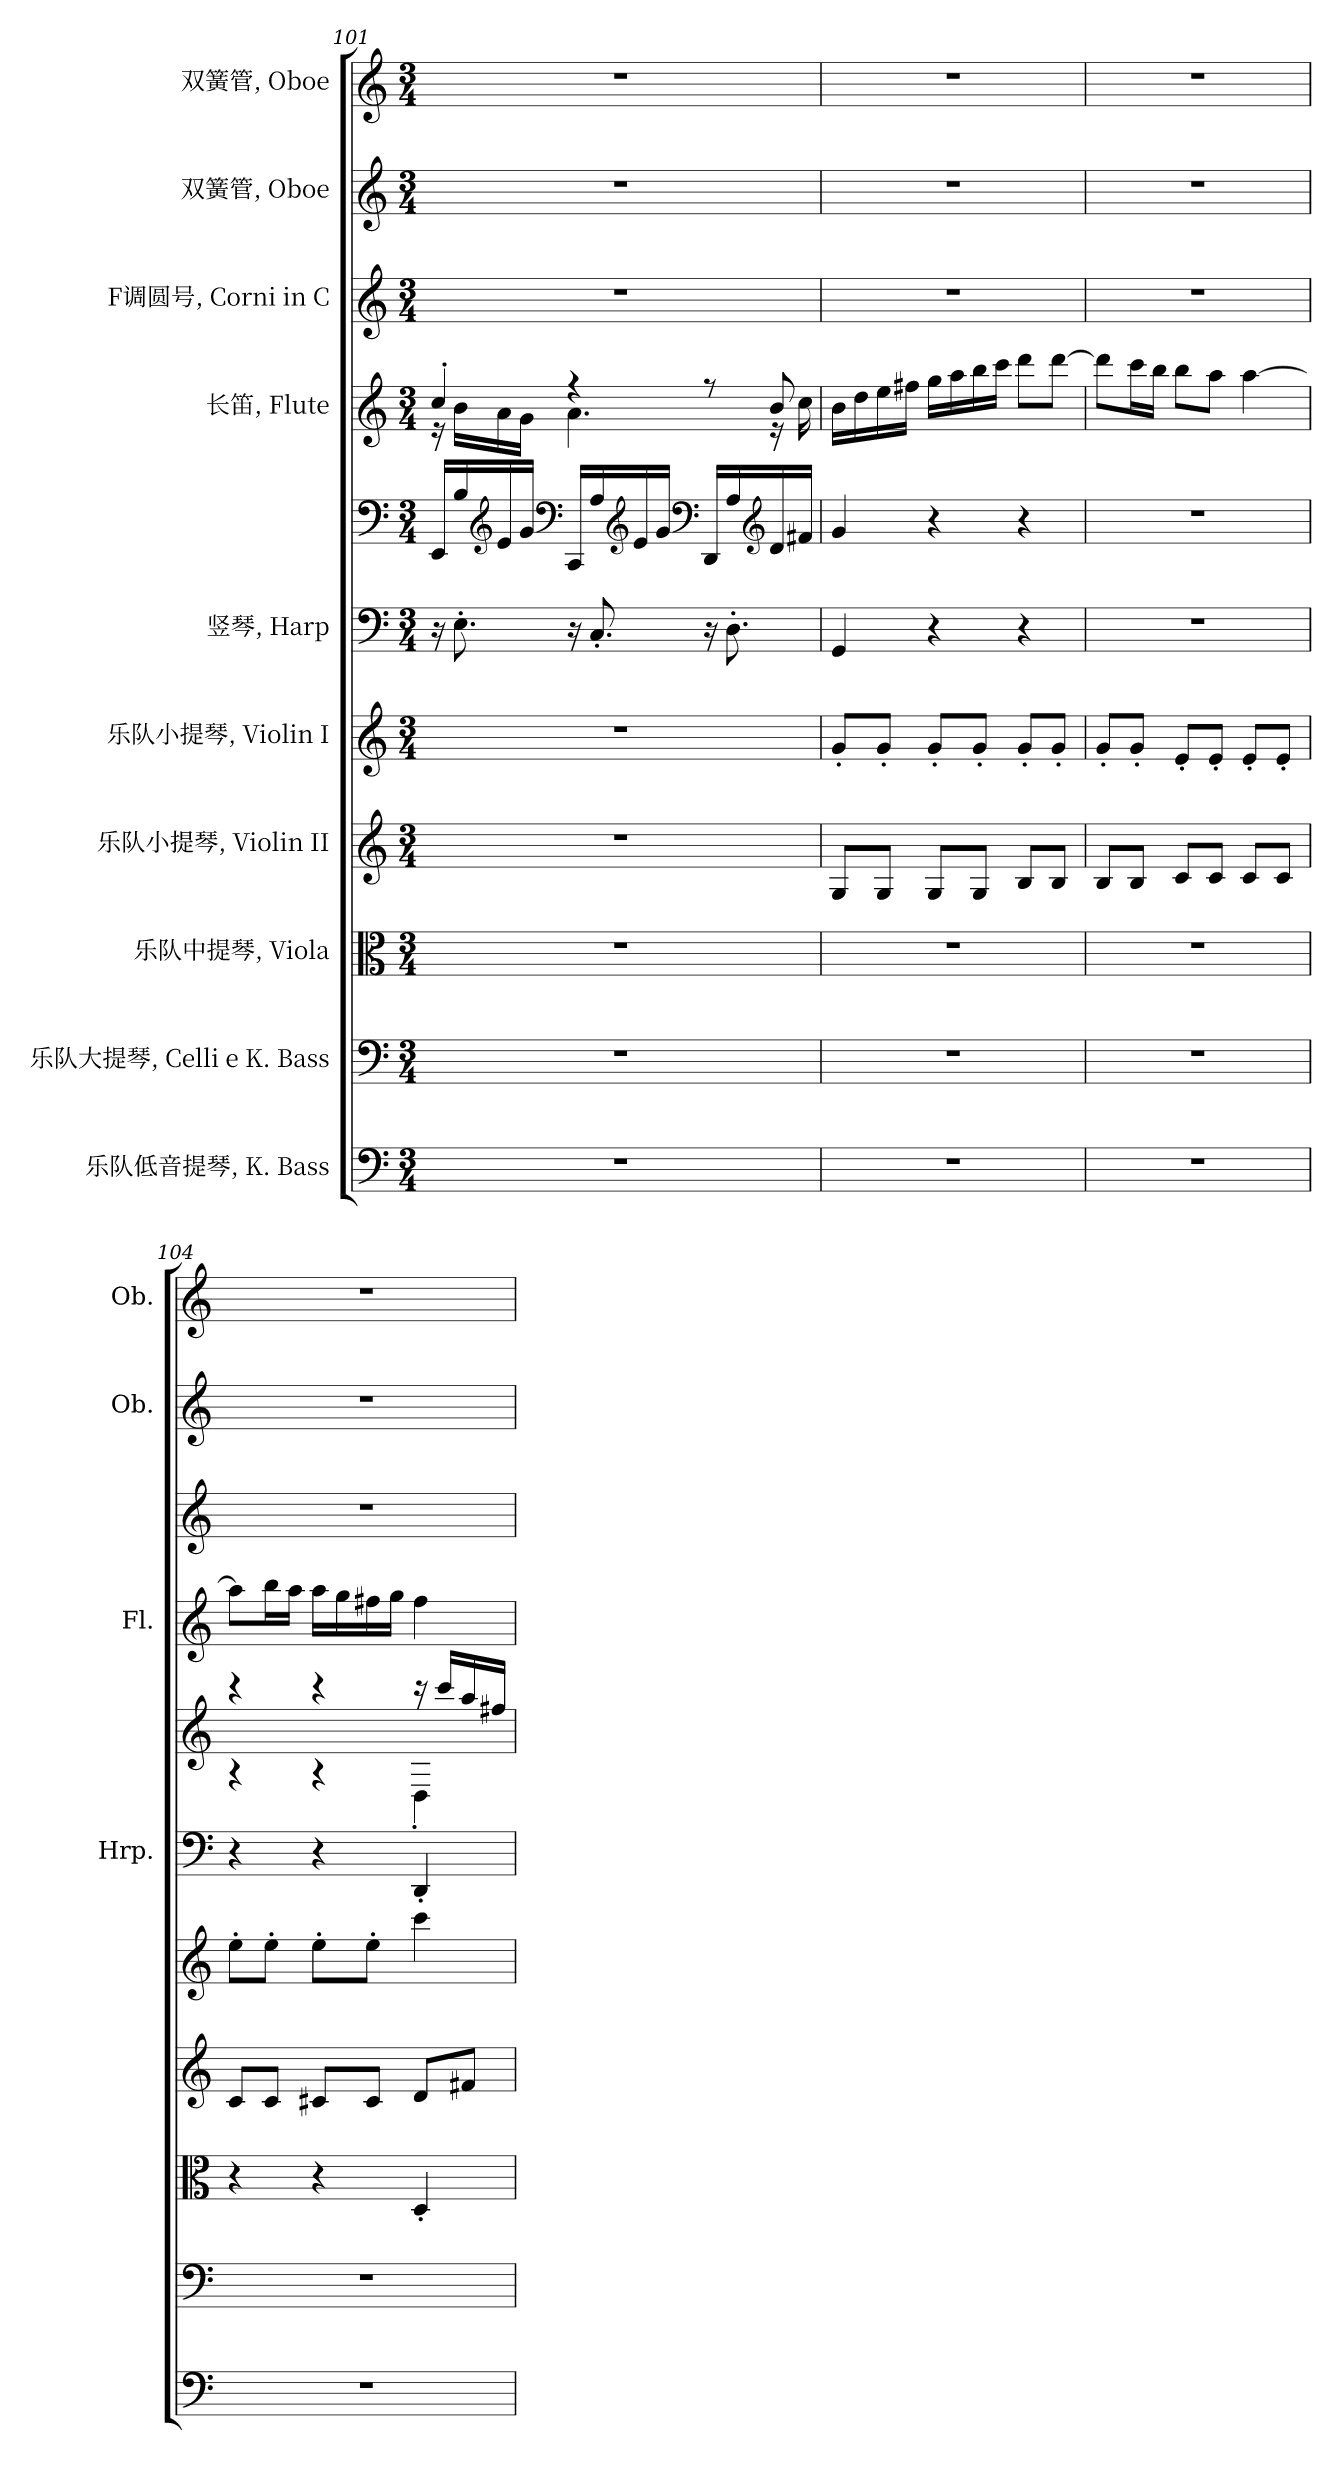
**kern	**kern	**kern	**kern	**kern	**kern	**kern	**kern	**kern	**kern	**kern
*part10	*part9	*part8	*part7	*part6	*part5	*part5	*part4	*part3	*part2	*part1
*staff11	*staff10	*staff9	*staff8	*staff7	*staff6	*staff5	*staff4	*staff3	*staff2	*staff1
*I"乐队低音提琴, K. Bass	*I"乐队大提琴, Celli e K. Bass	*I"乐队中提琴, Viola	*I"乐队小提琴, Violin II	*I"乐队小提琴, Violin I	*I"竖琴, Harp	*	*I"长笛, Flute	*I"F调圆号, Corni in C	*I"双簧管, Oboe	*I"双簧管, Oboe
*	*	*	*	*	*I'Hrp.	*	*I'Fl.	*	*I'Ob.	*I'Ob.
!!LO:PB:g=z
*clefF4	*clefF4	*clefC3	*clefG2	*clefG2	*clefF4	*clefF4	*clefG2	*clefG2	*clefG2	*clefG2
*ITrd7c12	*	*	*	*	*	*	*	*ITrd4c7	*	*
*k[]	*k[]	*k[]	*k[]	*k[]	*k[]	*k[]	*k[]	*k[b-]	*k[]	*k[]
*M3/4	*M3/4	*M3/4	*M3/4	*M3/4	*M3/4	*M3/4	*M3/4	*M3/4	*M3/4	*M3/4
=101	=101	=101	=101	=101	=101	=101	=101	=101	=101	=101
*	*	*	*	*	*	*	*^	*	*	*
2.r	2.r	2.r	2.r	2.r	16r	16EE/LL	4cc'/	16r	2.r	2.r	2.r
.	.	.	.	.	8.E'\	16B/	.	16b\LL	.	.	.
*	*	*	*	*	*	*clefG2	*	*	*	*	*
.	.	.	.	.	.	16e/	.	16a\	.	.	.
.	.	.	.	.	.	16g/JJ	.	16g\JJ	.	.	.
*	*	*	*	*	*	*clefF4	*	*	*	*	*
.	.	.	.	.	16r	16CC/LL	4r	4.a\	.	.	.
.	.	.	.	.	8.C'/	16A/	.	.	.	.	.
*	*	*	*	*	*	*clefG2	*	*	*	*	*
.	.	.	.	.	.	16e/	.	.	.	.	.
.	.	.	.	.	.	16g/JJ	.	.	.	.	.
*	*	*	*	*	*	*clefF4	*	*	*	*	*
.	.	.	.	.	16r	16DD/LL	8r	.	.	.	.
.	.	.	.	.	8.D'\	16A/	.	.	.	.	.
*	*	*	*	*	*	*clefG2	*	*	*	*	*
.	.	.	.	.	.	16d/	8b/	16r	.	.	.
.	.	.	.	.	.	16f#X/JJ	.	16cc\	.	.	.
*	*	*	*	*	*	*	*v	*v	*	*	*
=102	=102	=102	=102	=102	=102	=102	=102	=102	=102	=102
2.r	2.r	2.r	8G/L	8g'/L	4GG/	4g/	16b\LL	2.r	2.r	2.r
.	.	.	.	.	.	.	16dd\	.	.	.
.	.	.	8G/J	8g'/J	.	.	16ee\	.	.	.
.	.	.	.	.	.	.	16ff#X\JJ	.	.	.
.	.	.	8G/L	8g'/L	4r	4r	16gg\LL	.	.	.
.	.	.	.	.	.	.	16aa\	.	.	.
.	.	.	8G/J	8g'/J	.	.	16bb\	.	.	.
.	.	.	.	.	.	.	16ccc\JJ	.	.	.
.	.	.	8B/L	8g'/L	4r	4r	8ddd\L	.	.	.
.	.	.	8B/J	8g'/J	.	.	[8ddd\J	.	.	.
!!LO:PB:g=z
=103	=103	=103	=103	=103	=103	=103	=103	=103	=103	=103
2.r	2.r	2.r	8B/L	8g'/L	2.r	2.r	8ddd\L]	2.r	2.r	2.r
.	.	.	8B/J	8g'/J	.	.	16ccc\L	.	.	.
.	.	.	.	.	.	.	16bb\JJ	.	.	.
.	.	.	8c/L	8e'/L	.	.	8bb\L	.	.	.
.	.	.	8c/J	8e'/J	.	.	8aa\J	.	.	.
.	.	.	8c/L	8e'/L	.	.	[4aa\	.	.	.
.	.	.	8c/J	8e'/J	.	.	.	.	.	.
=104	=104	=104	=104	=104	=104	=104	=104	=104	=104	=104
*	*	*	*	*	*	*^	*	*	*	*
2.r	2.r	4r	8c/L	8ee'\L	4r	4r	4r	8aa\L]	2.r	2.r	2.r
.	.	.	8c/J	8ee'\J	.	.	.	16bb\L	.	.	.
.	.	.	.	.	.	.	.	16aa\JJ	.	.	.
.	.	4r	8c#X/L	8ee'\L	4r	4r	4r	16aa\LL	.	.	.
.	.	.	.	.	.	.	.	16gg\	.	.	.
.	.	.	8c#/J	8ee'\J	.	.	.	16ff#X\	.	.	.
.	.	.	.	.	.	.	.	16gg\JJ	.	.	.
.	.	4D'/	8d/L	4ccc\	4DD'/	16r	4D'\	4ff#\	.	.	.
.	.	.	.	.	.	16ccc/LL	.	.	.	.	.
.	.	.	8f#X/J	.	.	16aa/	.	.	.	.	.
.	.	.	.	.	.	16ff#X/JJ	.	.	.	.	.
*	*	*	*	*	*	*v	*v	*	*	*	*
=	=	=	=	=	=	=	=	=	=	=
*-	*-	*-	*-	*-	*-	*-	*-	*-	*-	*-
